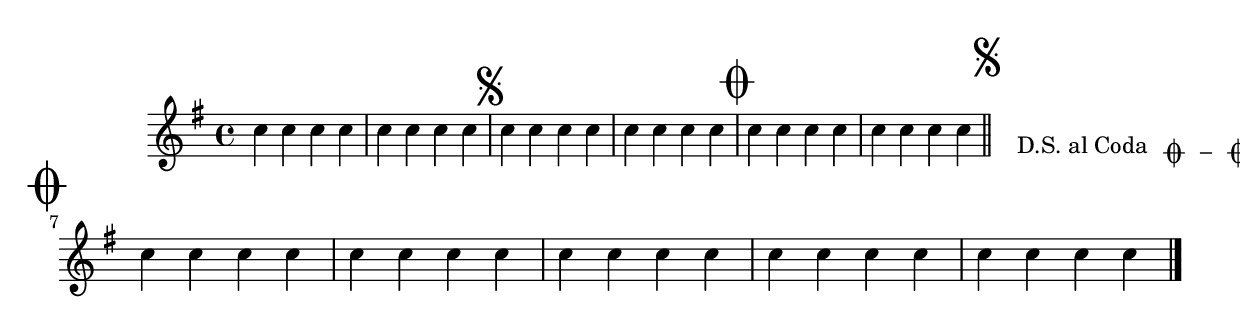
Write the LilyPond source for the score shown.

%% Do not edit this file; it is auto-generated from LSR http://lsr.dsi.unimi.it
%% This file is in the public domain.
\version "2.11.35"

\header {
  lsrtags = "repeats, breaks"
 texidoc = "
If you want to place an exiting segno sign and add text like \"D.S. al
Coda\" next to it where usually the staff lines are you can use this
snippet. The coda will resume in a new line. Theres a variation
documented in this snippet, where the coda will remain on the same
line.
" }
% begin verbatim
{ 
  \clef treble
  \key g \major
  \time 4/4
  \relative c'' {
    \repeat unfold 2 {
      | c4 c c c
    }
    
    % Set segno sign as rehearsal mark and adjust size if needed
    % \once \override Score.RehearsalMark #'font-size = #3
    \mark \markup { \musicglyph #"scripts.segno" }
    \repeat unfold 2 {
      | c4 c c c
    }
    
    % Set coda sign as rehearsal mark and adjust size if needed
    \once \override Score.RehearsalMark #'font-size = #4
    \mark \markup { \musicglyph #"scripts.coda" }
    \repeat unfold 2 {
      | c4 c c c
    }
    
    % Should Coda be on anew line?
    % Coda NOT on new line: use \nobreak
    % Coda on new line: DON'T use \nobreak
    % \noBreak
    
    \bar "||"
    
    % Set segno sign as rehearsal mark and adjust size if needed
    \once \override Score.RehearsalMark #'break-visibility = #begin-of-line-invisible
    % \once \override Score.RehearsalMark #'font-size = #3
    \mark \markup { \musicglyph #"scripts.segno" }
    
    % Here begins the trickery! 
    % \cadenzaOn will suppress the bar count and \stopStaff removes the staff lines.
    \cadenzaOn 
      \stopStaff 
        % Some examples of possible text-displays 
        
        % text line-aligned
        % ==================
        % Move text to the desired position
        % \once \override TextScript #'extra-offset = #'( 2 . -3.5 )
        % | s1*0^\markup { D.S. al Coda } }
        
        % text center-aligned
        % ====================
        % Move text to the desired position
        % \once \override TextScript #'extra-offset = #'( 6 . -5.0 )
        % | s1*0^\markup { \center-align { D.S. "al Coda" } }
        
        % text and symbols center-aligned
        % ===============================
        % Move text to the desired position and tweak spacing for optimum text alignment
        \once \override TextScript #'extra-offset = #'( 8 . -5.5 )
        \once \override TextScript #'word-space = #1.5
        | s1*0^\markup { \center-align { "D.S. al Coda" \line { \musicglyph #"scripts.coda" \musicglyph #"scripts.tenuto" \musicglyph #"scripts.coda"} } }
        
        % Increasing the unfold counter will expand the staff-free space
        \repeat unfold 4 {
          s4 s4 s4 s4
          \bar ""
        }
        % Resume bar count and show staff lines again
     \startStaff
   \cadenzaOff
   
   % Should Coda be on new line?
   % Coda NOT on new line: DON'T use \break
   % Coda on new line: use \break
   \break 
   
   % Show up, you clef and key!
   \once \override Staff.KeySignature #'break-visibility = #end-of-line-invisible
   \once \override Staff.Clef #'break-visibility = #end-of-line-invisible

   % Set coda sign as rehearsal mark and adjust size and position
   
   % Put the coda sign ontop of the (treble-)clef dependend on coda's line-position
      
     % Coda NOT on new line, use this:
     % \once \override Score.RehearsalMark #'extra-offset = #'( -2 . 1.75 )
     
     % Coda on new line, use this:
     \once \override Score.RehearsalMark #'extra-offset = #'( -8.42 . 1.75 )
   
   \once \override Score.RehearsalMark #'font-size = #5
   \mark \markup { \musicglyph #"scripts.coda" }

   % The coda
   \repeat unfold 5 {
      | c4 c c c
    }
    \bar"|."
  }
}
